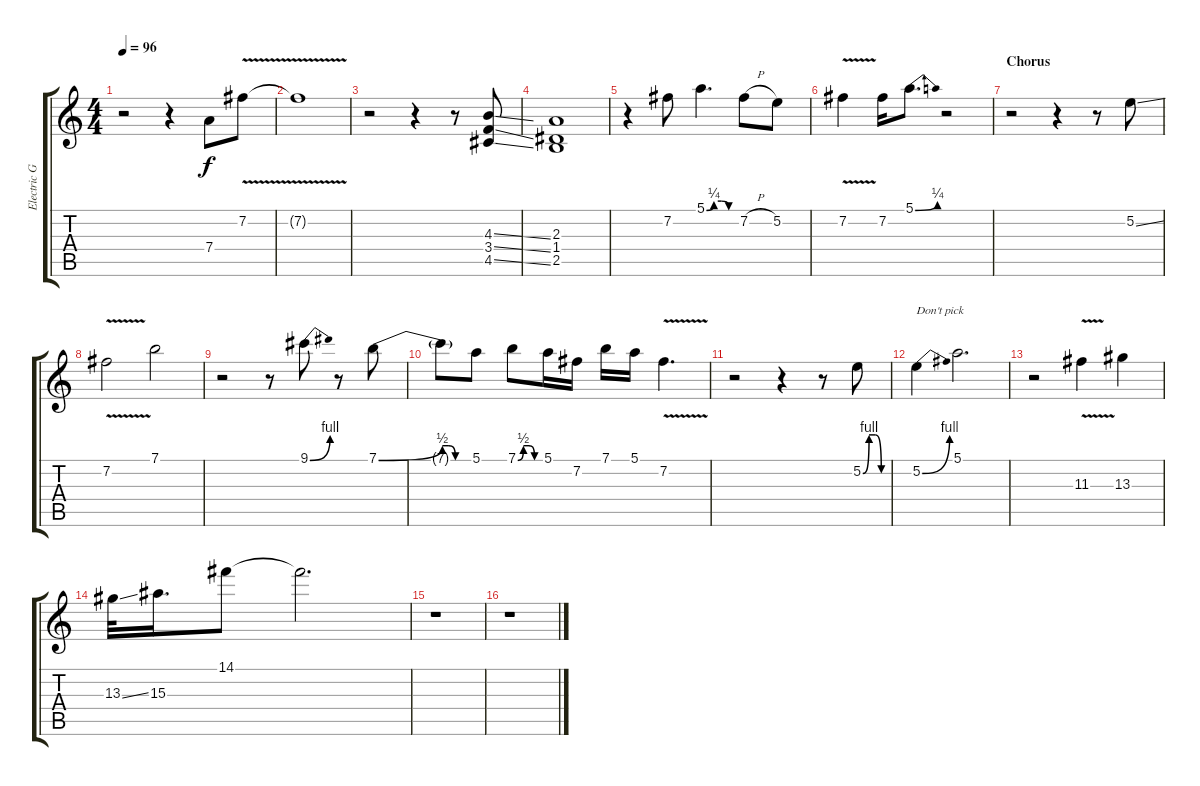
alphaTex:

\track ("Electric Guitar" "Electric G") {instrument overdrivenguitar}
\staff {score tabs}
\tuning (E4 B3 G3 D3 A2 E2) {hide}
\ts (4 4)
\tempo 96
\clef g2
\ks c
r.2{dy f} r.4 7.4.8 7.2{v}.8 |
7.2{v t}.1 |
r.2 r.4 r.8 (4.3{ss} 3.4{ss} 4.5{ss}).8 |
(2.3 1.4 2.5).1 |
r.4 7.2.8 5.1{be (custom 0 0 15 1 30 1 45 0 60 0)}.4{d} 7.2{h}.8 5.2.8 |
7.2{v}.4 7.2.16 5.1{be (bend 0 0 60 1)}.8{d} r.2 |
\section ("" "Chorus")
r.2 r.4 r.8 5.2{ss}.8 |
7.2{v}.2 7.1.2 |
r.2 r.8 9.1{be (bend 0 0 60 4)}.8 r.8 7.1{be (bend 0 0 60 2)}.8 |
7.1{be (custom 0 2 15 2 30 0 60 0) t}.8 5.1.8 7.1{be (custom 0 0 15 2 30 2 45 0 60 0)}.8 5.1.16 7.2.16 7.1.16 5.1.16 7.2{v}.4{d} |
r.2 r.4 r.8 5.2{be (custom 0 0 15 4 30 4 45 0 60 0)}.8 |
5.2{be (bend 0 0 60 4)}.4{txt "Don't pick"} 5.1.2{d} |
r.2 11.3{v}.4 13.3.4 |
13.3{ss}.32 15.3.16{d} 14.1.8 14.1{t}.2{d} |
r.1 |
r.1
